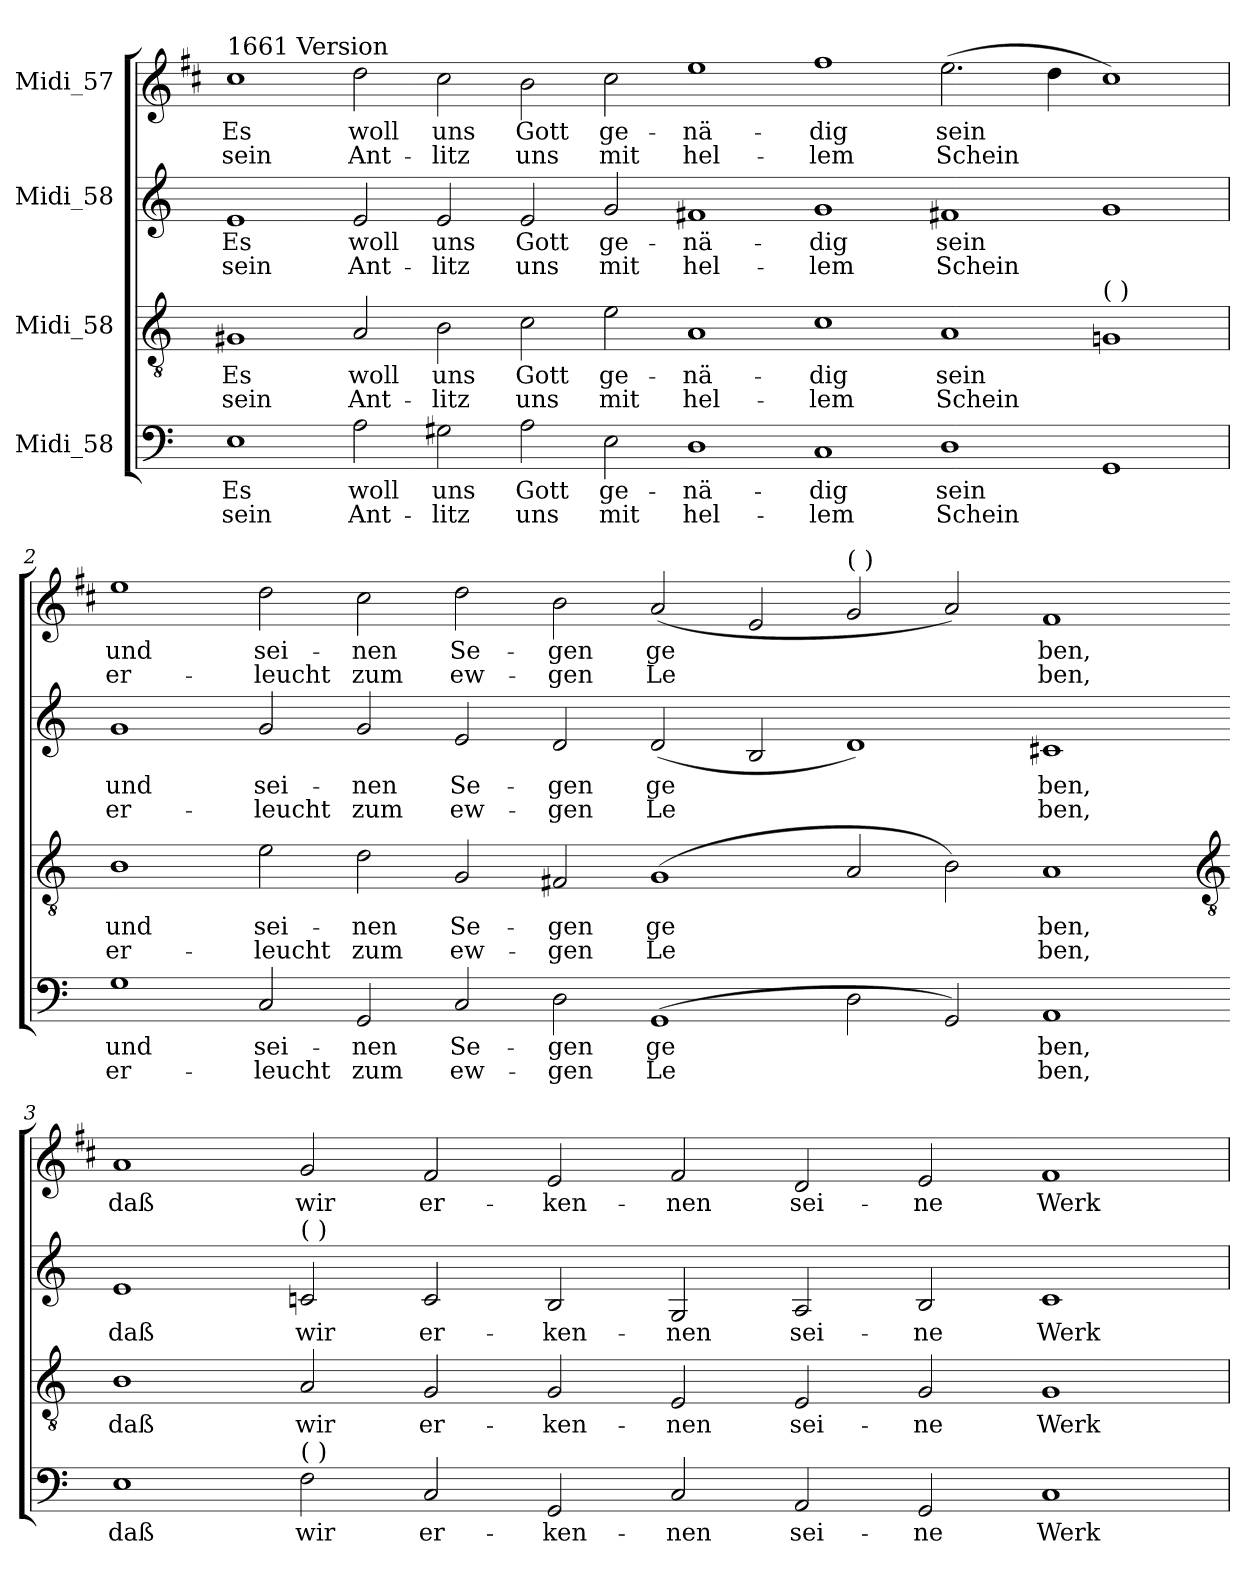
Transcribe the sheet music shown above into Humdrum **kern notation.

**kern	**text	**text	**kern	**text	**text	**kern	**text	**text	**kern	**text	**text
*part4	*part4	*part4	*part3	*part3	*part3	*part2	*part2	*part2	*part1	*part1	*part1
*staff4	*staff4	*staff4	*staff3	*staff3	*staff3	*staff2	*staff2	*staff2	*staff1	*staff1	*staff1
*I"Midi_58	*	*	*I"Midi_58	*	*	*I"Midi_58	*	*	*I"Midi_57	*	*
*clefF4	*	*	*clefGv2	*	*	*clefG2	*	*	*clefG2	*	*
*	*	*	*	*	*	*	*	*	*ITrd1c2	*	*
*k[]	*	*	*k[]	*	*	*k[]	*	*	*k[]	*	*
*C:	*	*	*C:	*	*	*C:	*	*	*C:	*	*
=1	=1	=1	=1	=1	=1	=1	=1	=1	=1	=1	=1
!	!	!	!	!	!	!	!	!	!LO:TX:a:t=1661 Version	!	!
!	!LO:LY:b	!LO:LY:b	!	!LO:LY:b	!LO:LY:b	!	!LO:LY:b	!LO:LY:b	!	!LO:LY:b	!LO:LY:b
1E	Es	sein	1G#X	Es	sein	1e	Es	sein	1b	Es	sein
!	!LO:LY:b	!LO:LY:b	!	!LO:LY:b	!LO:LY:b	!	!LO:LY:b	!LO:LY:b	!	!LO:LY:b	!LO:LY:b
2A	woll	Ant-	2A	woll	Ant-	2e	woll	Ant-	2cc	woll	Ant-
!	!LO:LY:b	!LO:LY:b	!	!LO:LY:b	!LO:LY:b	!	!LO:LY:b	!LO:LY:b	!	!LO:LY:b	!LO:LY:b
2G#X	-uns	litz	2B	-uns	litz	2e	-uns	litz	2b	-uns	litz
!	!LO:LY:b	!LO:LY:b	!	!LO:LY:b	!LO:LY:b	!	!LO:LY:b	!LO:LY:b	!	!LO:LY:b	!LO:LY:b
2A	Gott	uns	2c	Gott	uns	2e	Gott	uns	2a	Gott	uns
!	!LO:LY:b	!LO:LY:b	!	!LO:LY:b	!LO:LY:b	!	!LO:LY:b	!LO:LY:b	!	!LO:LY:b	!LO:LY:b
2E	ge-	-mit	2e	ge-	-mit	2g	ge-	-mit	2b	ge-	-mit
!	!LO:LY:b	!LO:LY:b	!	!LO:LY:b	!LO:LY:b	!	!LO:LY:b	!LO:LY:b	!	!LO:LY:b	!LO:LY:b
1D	nä-	-hel-	1A	nä-	-hel-	1f#X	nä-	-hel-	1dd	nä-	-hel-
!	!LO:LY:b	!LO:LY:b	!	!LO:LY:b	!LO:LY:b	!	!LO:LY:b	!LO:LY:b	!	!LO:LY:b	!LO:LY:b
1C	-dig	lem	1c	-dig	lem	1g	-dig	lem	1ee	-dig	lem
!	!LO:LY:b	!LO:LY:b	!	!LO:LY:b	!LO:LY:b	!	!LO:LY:b	!LO:LY:b	!	!LO:LY:b	!LO:LY:b
1D	sein	Schein	1A	sein	Schein	1f#X	sein	Schein	(>2.dd	sein	Schein
.	.	.	.	.	.	.	.	.	4cc	.	.
!	!	!	!LO:TX:a:t=(  )	!	!	!	!	!	!	!	!
1GG	.	.	1G	.	.	1g	.	.	1b)	.	.
=2	=2	=2	=2	=2	=2	=2	=2	=2	=2	=2	=2
!	!LO:LY:b	!LO:LY:b	!	!LO:LY:b	!LO:LY:b	!	!LO:LY:b	!LO:LY:b	!	!LO:LY:b	!LO:LY:b
1G	und	er-	1B	und	er-	1g	und	er-	1dd	und	er-
!	!LO:LY:b	!LO:LY:b	!	!LO:LY:b	!LO:LY:b	!	!LO:LY:b	!LO:LY:b	!	!LO:LY:b	!LO:LY:b
2C	-sei-	-leucht	2e	-sei-	-leucht	2g	-sei-	-leucht	2cc	-sei-	-leucht
!	!LO:LY:b	!LO:LY:b	!	!LO:LY:b	!LO:LY:b	!	!LO:LY:b	!LO:LY:b	!	!LO:LY:b	!LO:LY:b
2GG	nen	zum	2d	nen	zum	2g	nen	zum	2b	nen	zum
!	!LO:LY:b	!LO:LY:b	!	!LO:LY:b	!LO:LY:b	!	!LO:LY:b	!LO:LY:b	!	!LO:LY:b	!LO:LY:b
2C	Se-	-ew-	2G	Se-	-ew-	2e	Se-	-ew-	2cc	Se-	-ew-
!	!LO:LY:b	!LO:LY:b	!	!LO:LY:b	!LO:LY:b	!	!LO:LY:b	!LO:LY:b	!	!LO:LY:b	!LO:LY:b
2D	-gen	gen	2F#X	-gen	gen	2d	-gen	gen	2a	-gen	gen
!	!LO:LY:b	!LO:LY:b	!	!LO:LY:b	!LO:LY:b	!	!LO:LY:b	!LO:LY:b	!	!LO:LY:b	!LO:LY:b
(<1GG	ge	Le	(>1G	ge	Le	(>2d	ge	Le	(<2g	ge	Le
.	.	.	.	.	.	2B	.	.	2d	.	.
!	!	!	!	!	!	!	!	!	!LO:TX:a:t=(  )	!	!
2D	.	.	2A	.	.	1d)	.	.	2f	.	.
2GG)	.	.	2B)	.	.	.	.	.	2g)	.	.
!	!LO:LY:b	!LO:LY:b	!	!LO:LY:b	!LO:LY:b	!	!LO:LY:b	!LO:LY:b	!	!LO:LY:b	!LO:LY:b
1AA	ben,	ben,	1A	ben,	ben,	1c#X	ben,	ben,	1e	ben,	ben,
!!LO:LB:g=z
=3-	=3-	=3-	=3-	=3-	=3-	=3-	=3-	=3-	=3-	=3-	=3-
*	*	*	*clefGv2	*	*	*	*	*	*	*	*
!	!LO:LY:b	!	!	!LO:LY:b	!	!	!LO:LY:b	!	!	!LO:LY:b	!
1E	daß	.	1B	daß	.	1e	daß	.	1g	daß	.
!	!	!	!	!	!	!LO:TX:a:t=(  )	!	!	!	!	!
!LO:TX:a:t=(  )	!	!	!	!	!	!	!	!	!	!	!
!	!LO:LY:b	!	!	!LO:LY:b	!	!	!LO:LY:b	!	!	!LO:LY:b	!
2F	wir	.	2A	wir	.	2c	wir	.	2f	wir	.
!	!LO:LY:b	!	!	!LO:LY:b	!	!	!LO:LY:b	!	!	!LO:LY:b	!
2C	er-	.	2G	er-	.	2c	er-	.	2e	er-	.
!	!LO:LY:b	!	!	!LO:LY:b	!	!	!LO:LY:b	!	!	!LO:LY:b	!
2GG	-ken-	.	2G	-ken-	.	2B	-ken-	.	2d	-ken-	.
!	!LO:LY:b	!	!	!LO:LY:b	!	!	!LO:LY:b	!	!	!LO:LY:b	!
2C	-nen	.	2E	-nen	.	2G	-nen	.	2e	-nen	.
!	!LO:LY:b	!	!	!LO:LY:b	!	!	!LO:LY:b	!	!	!LO:LY:b	!
2AA	sei-	.	2E	sei-	.	2A	sei-	.	2c	sei-	.
!	!LO:LY:b	!	!	!LO:LY:b	!	!	!LO:LY:b	!	!	!LO:LY:b	!
2GG	-ne	.	2G	-ne	.	2B	-ne	.	2d	-ne	.
!	!LO:LY:b	!	!	!LO:LY:b	!	!	!LO:LY:b	!	!	!LO:LY:b	!
1C	Werk	.	1G	Werk	.	1c	Werk	.	1e	Werk	.
=	=	=	=	=	=	=	=	=	=	=	=
*-	*-	*-	*-	*-	*-	*-	*-	*-	*-	*-	*-
